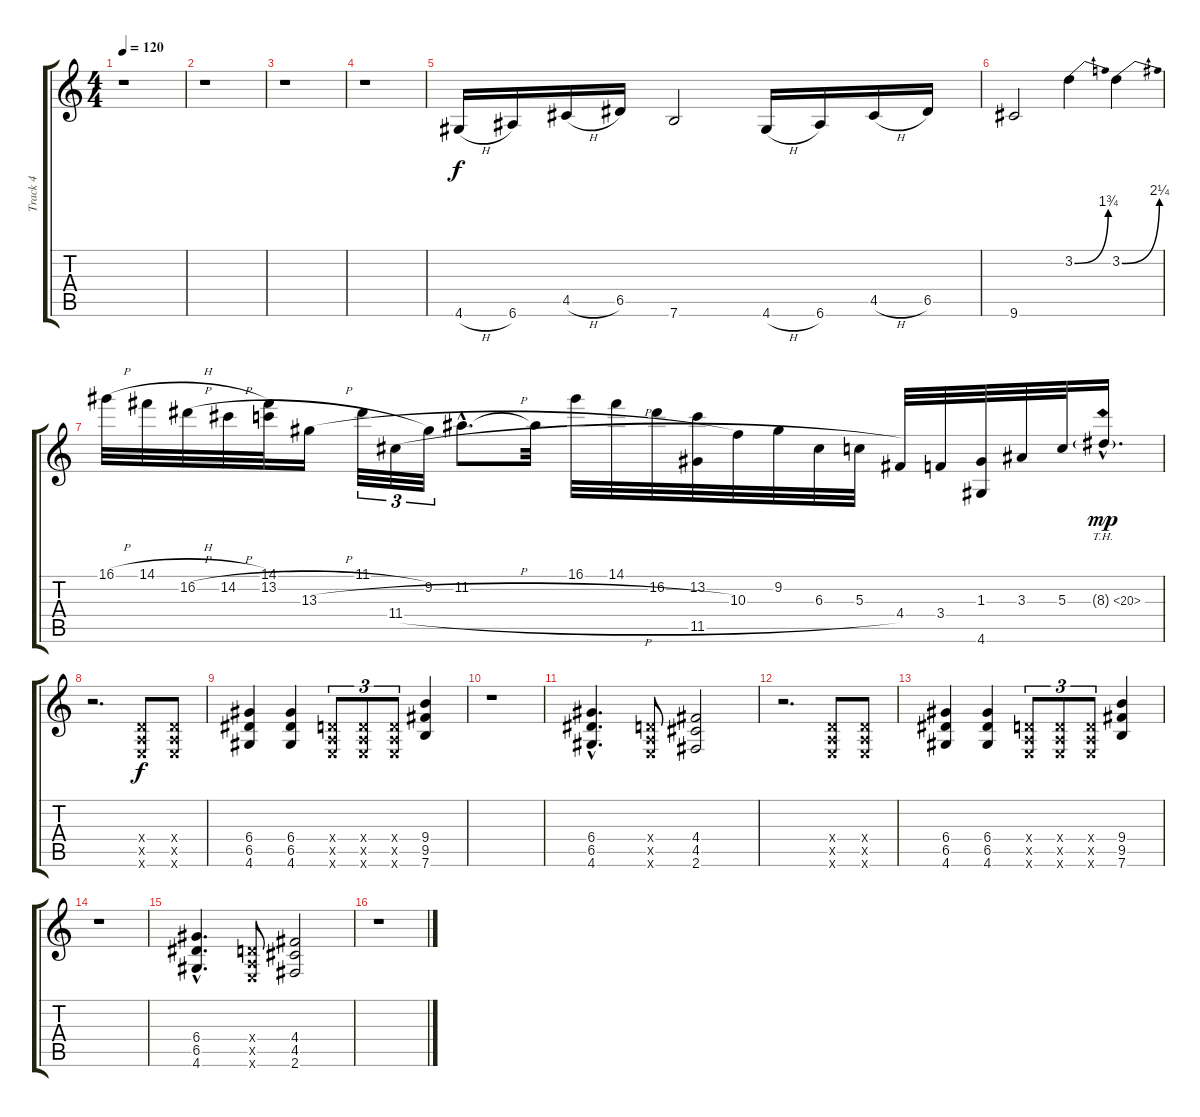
\track ("Track 4" "Track 4") {instrument overdrivenguitar}
\staff {score tabs}
\tuning (E4 B3 G3 D3 A2 E2) {hide}
\ts (4 4)
\tempo 120
\clef g2
\ks c
r.1{dy f instrument overdrivenguitar} |
r.1 |
r.1 |
r.1 |
4.6{h}.16 6.6.16 4.5{h}.16 6.5.16 7.6.2 4.6{h}.16 6.6.16 4.5{h}.16 6.5.16 |
9.6.2 3.2{be (bend 0 0 60 7)}.4 3.2{be (bend 0 0 60 9)}.4 |
16.1{h}.32 14.1{h}.32 16.2{h}.32 14.2{h}.32 (14.1 13.2{h}).32 13.3{h}.16 11.1.32{tu (3 2)} 11.4{h}.32{tu (3 2)} 9.2.32{tu (3 2)} 11.2{hac}.8{d} 11.2{t}.32 16.1.32 14.1.32 16.2.32 (13.2 11.5).32 10.3.32 9.2.32 6.3.32 5.3.32 4.4.32 3.4.32 (1.3 4.6).32 3.3.32 5.3.32 8.3{th 12 g hac}.16{d dy mp} |
r.2{d} (0.4{x} 0.5{x} 0.6{x}).8{dy f} (0.4{x} 0.5{x} 0.6{x}).8 |
(6.4 6.5 4.6).4 (6.4 6.5 4.6).4 (0.4{x} 0.5{x} 0.6{x}).8{tu (3 2)} (0.4{x} 0.5{x} 0.6{x}).8{tu (3 2)} (0.4{x} 0.5{x} 0.6{x}).8{tu (3 2)} (9.4 9.5 7.6).4 |
r.1 |
(6.4{hac} 6.5{hac} 4.6{hac}).4{d} (0.4{x} 0.5{x} 0.6{x}).8 (4.4 4.5 2.6).2 |
r.2{d} (0.4{x} 0.5{x} 0.6{x}).8 (0.4{x} 0.5{x} 0.6{x}).8 |
(6.4 6.5 4.6).4 (6.4 6.5 4.6).4 (0.4{x} 0.5{x} 0.6{x}).8{tu (3 2)} (0.4{x} 0.5{x} 0.6{x}).8{tu (3 2)} (0.4{x} 0.5{x} 0.6{x}).8{tu (3 2)} (9.4 9.5 7.6).4 |
r.1 |
(6.4{hac} 6.5{hac} 4.6{hac}).4{d} (0.4{x} 0.5{x} 0.6{x}).8 (4.4 4.5 2.6).2 |
r.1
